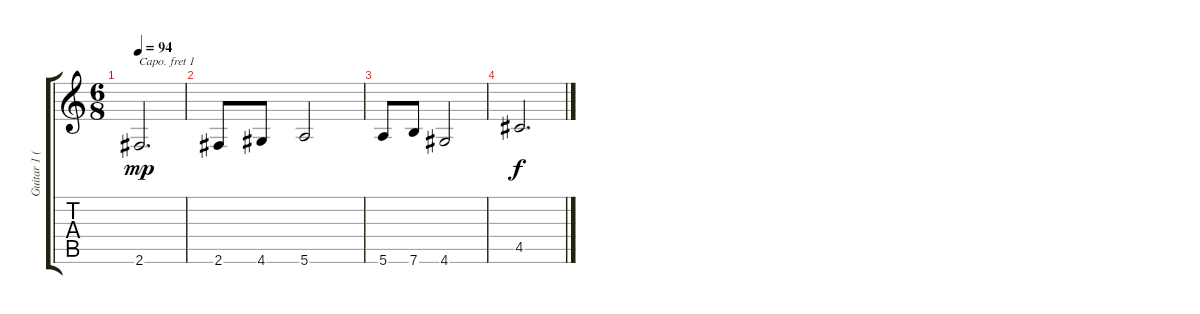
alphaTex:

\track ("Guitar 1 (Jade)" "Guitar 1 (") {instrument distortionguitar}
\staff {score tabs}
\capo 1
\tuning (Eb4 Bb3 Gb3 Db3 Ab2 Eb2) {hide}
\ts (6 8)
\tempo 94
\clef g2
\ks c
2.6.2{d dy mp} |
2.6.8 4.6.8 5.6.2 |
5.6.8 7.6.8 4.6.2 |
4.5.2{d dy f instrument electricguitarclean}
